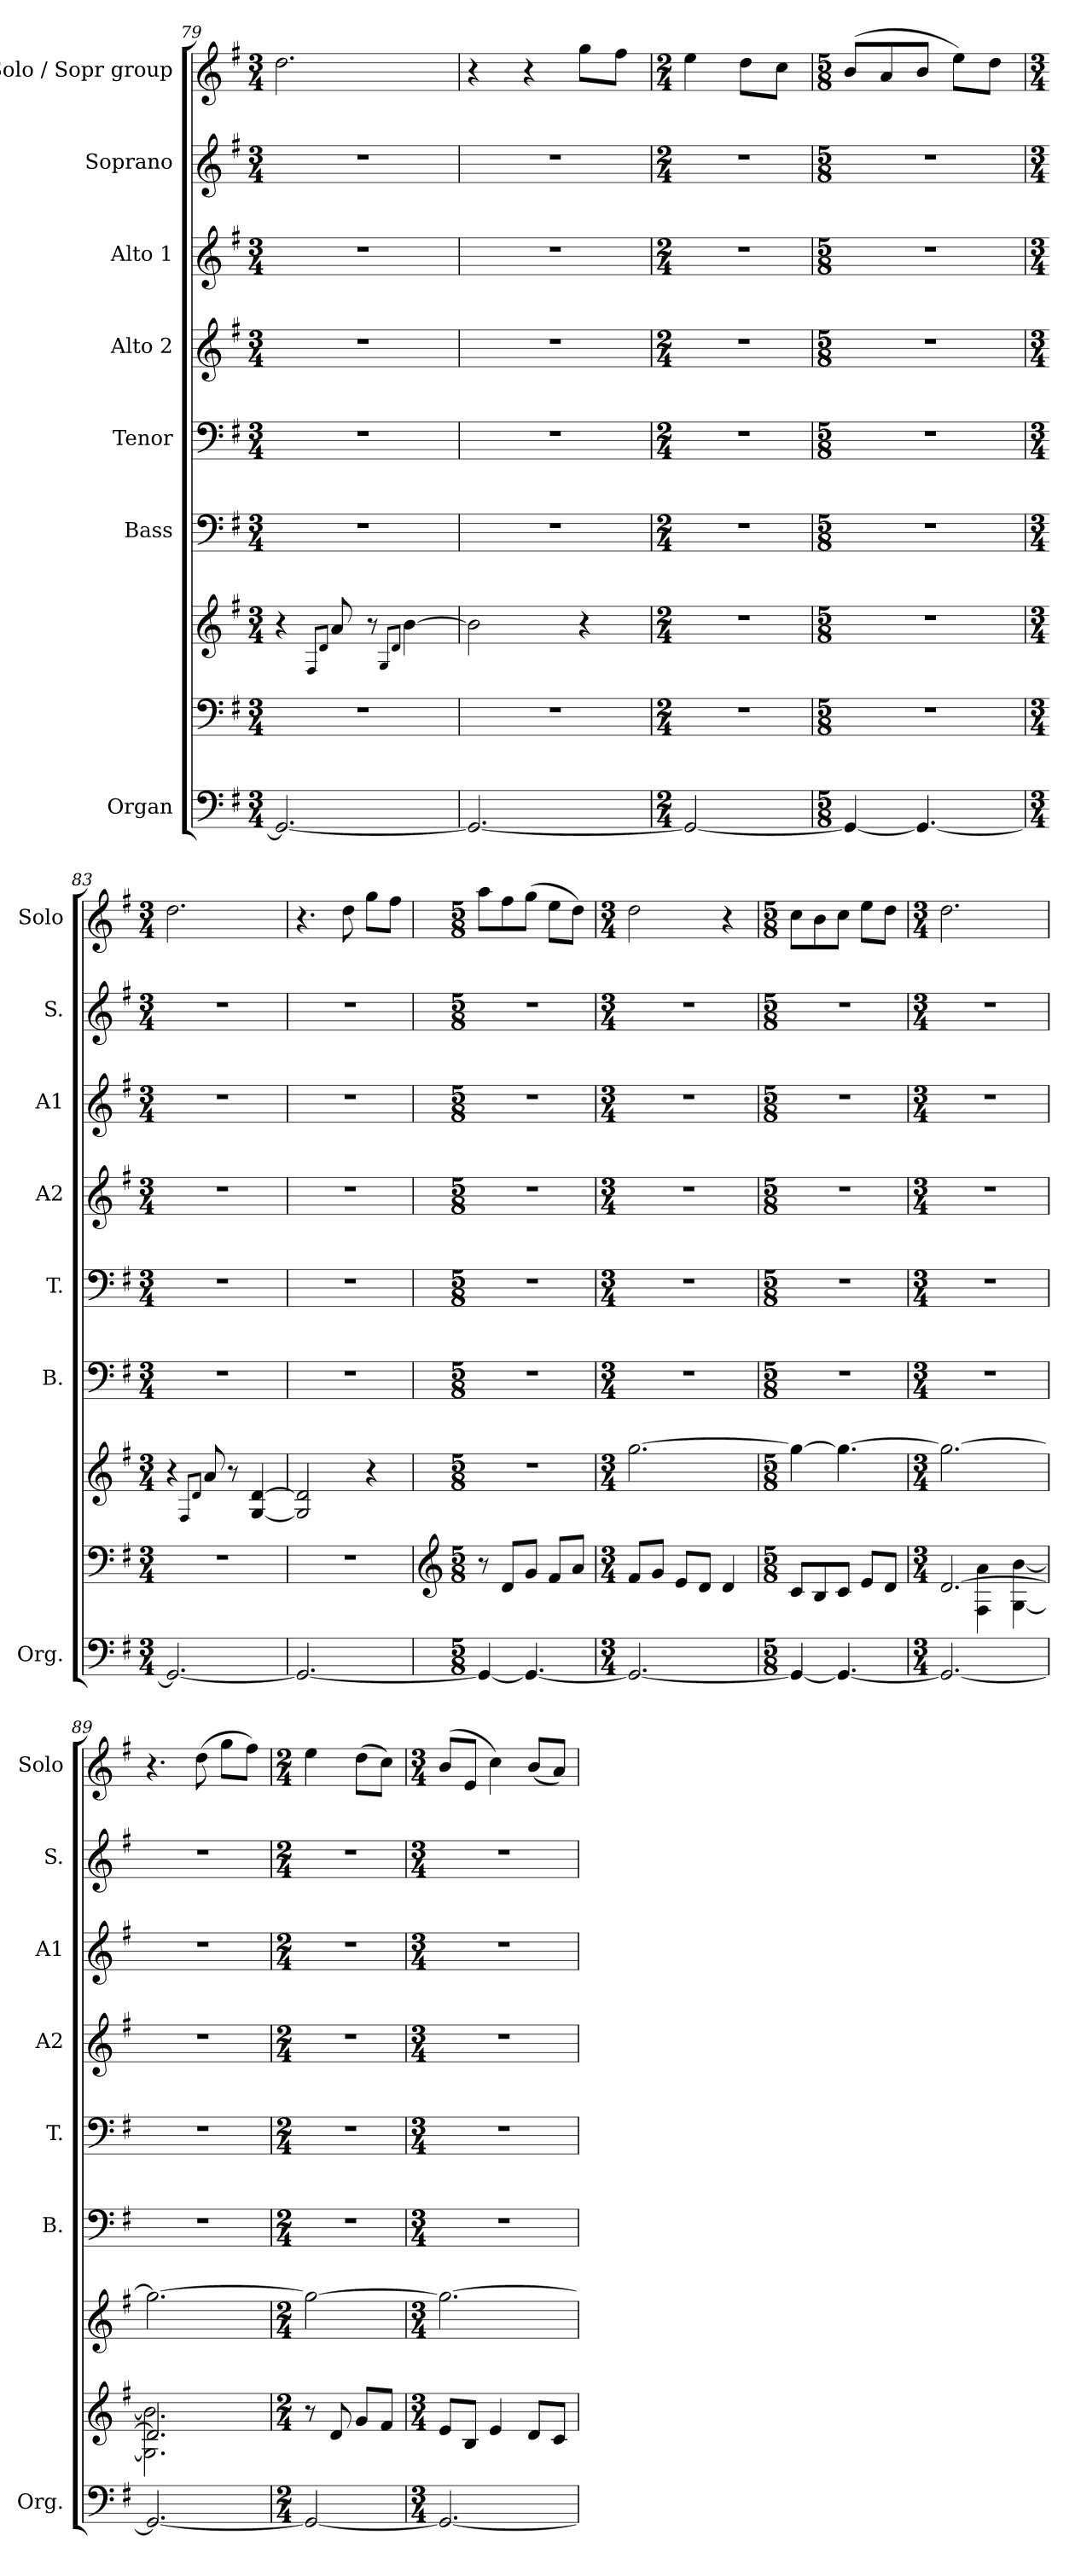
**kern	**kern	**kern	**kern	**kern	**kern	**kern	**kern	**kern
*part7	*part7	*part7	*part6	*part5	*part4	*part3	*part2	*part1
*staff9	*staff8	*staff7	*staff6	*staff5	*staff4	*staff3	*staff2	*staff1
*I"Organ	*	*	*I"Bass	*I"Tenor	*I"Alto 2	*I"Alto 1	*I"Soprano	*I"Solo / Sopr group
*I'Org.	*	*	*I'B.	*I'T.	*I'A2	*I'A1	*I'S.	*I'Solo
*clefF4	*clefF4	*clefG2	*clefF4	*clefF4	*clefG2	*clefG2	*clefG2	*clefG2
*k[f#]	*k[f#]	*k[f#]	*k[f#]	*k[f#]	*k[f#]	*k[f#]	*k[f#]	*k[f#]
*M3/4	*M3/4	*M3/4	*M3/4	*M3/4	*M3/4	*M3/4	*M3/4	*M3/4
=79	=79	=79	=79	=79	=79	=79	=79	=79
2.GG/_	2.r	4r	2.r	2.r	2.r	2.r	2.r	2.dd\
.	.	8qF#/L	.	.	.	.	.	.
.	.	8qd/J	.	.	.	.	.	.
.	.	8a/	.	.	.	.	.	.
.	.	8r	.	.	.	.	.	.
.	.	8qG/L	.	.	.	.	.	.
.	.	8qd/J	.	.	.	.	.	.
.	.	[4b\	.	.	.	.	.	.
=80	=80	=80	=80	=80	=80	=80	=80	=80
2.GG/_	2.r	2b\]	2.r	2.r	2.r	2.r	2.r	4r
.	.	.	.	.	.	.	.	4r
.	.	4r	.	.	.	.	.	8gg\L
.	.	.	.	.	.	.	.	8ff#\J
=81	=81	=81	=81	=81	=81	=81	=81	=81
*M2/4	*M2/4	*M2/4	*M2/4	*M2/4	*M2/4	*M2/4	*M2/4	*M2/4
2GG/_	2r	2r	2r	2r	2r	2r	2r	4ee\
.	.	.	.	.	.	.	.	8dd\L
.	.	.	.	.	.	.	.	8cc\J
=82	=82	=82	=82	=82	=82	=82	=82	=82
*M5/8	*M5/8	*M5/8	*M5/8	*M5/8	*M5/8	*M5/8	*M5/8	*M5/8
4GG/_	8%5r	8%5r	8%5r	8%5r	8%5r	8%5r	8%5r	(>8b/L
.	.	.	.	.	.	.	.	8a/
4.GG/_	.	.	.	.	.	.	.	8b/J
.	.	.	.	.	.	.	.	8ee\L)
.	.	.	.	.	.	.	.	8dd\J
=83	=83	=83	=83	=83	=83	=83	=83	=83
*M3/4	*M3/4	*M3/4	*M3/4	*M3/4	*M3/4	*M3/4	*M3/4	*M3/4
2.GG/_	2.r	4r	2.r	2.r	2.r	2.r	2.r	2.dd\
.	.	8qF#/L	.	.	.	.	.	.
.	.	8qd/J	.	.	.	.	.	.
.	.	8a/	.	.	.	.	.	.
.	.	8r	.	.	.	.	.	.
.	.	[4G/ [4d/	.	.	.	.	.	.
=84	=84	=84	=84	=84	=84	=84	=84	=84
2.GG/_	2.r	2G/] 2d/]	2.r	2.r	2.r	2.r	2.r	4.r
.	.	.	.	.	.	.	.	8dd\
.	.	4r	.	.	.	.	.	8gg\L
.	.	.	.	.	.	.	.	8ff#\J
=85	=85	=85	=85	=85	=85	=85	=85	=85
*	*clefG2	*	*	*	*	*	*	*
*M5/8	*M5/8	*M5/8	*M5/8	*M5/8	*M5/8	*M5/8	*M5/8	*M5/8
4GG/_	8r	8%5r	8%5r	8%5r	8%5r	8%5r	8%5r	8aa\L
.	8d/L	.	.	.	.	.	.	8ff#\
4.GG/_	8g/J	.	.	.	.	.	.	(>8gg\J
.	8f#/L	.	.	.	.	.	.	8ee\L
.	8a/J	.	.	.	.	.	.	8dd\J)
=86	=86	=86	=86	=86	=86	=86	=86	=86
*M3/4	*M3/4	*M3/4	*M3/4	*M3/4	*M3/4	*M3/4	*M3/4	*M3/4
2.GG/_	8f#/L	[2.gg\	2.r	2.r	2.r	2.r	2.r	2dd\
.	8g/J	.	.	.	.	.	.	.
.	8e/L	.	.	.	.	.	.	.
.	8d/J	.	.	.	.	.	.	.
.	4d/	.	.	.	.	.	.	4r
=87	=87	=87	=87	=87	=87	=87	=87	=87
*M5/8	*M5/8	*M5/8	*M5/8	*M5/8	*M5/8	*M5/8	*M5/8	*M5/8
4GG/_	8c/L	4gg\_	8%5r	8%5r	8%5r	8%5r	8%5r	8cc\L
.	8B/	.	.	.	.	.	.	8b\
4.GG/_	8c/J	4.gg\_	.	.	.	.	.	8cc\J
.	8e/L	.	.	.	.	.	.	8ee\L
.	8d/J	.	.	.	.	.	.	8dd\J
=88	=88	=88	=88	=88	=88	=88	=88	=88
*M3/4	*M3/4	*M3/4	*M3/4	*M3/4	*M3/4	*M3/4	*M3/4	*M3/4
*	*^	*	*	*	*	*	*	*
2.GG/_	[2.d/	4ryy	2.gg\_	2.r	2.r	2.r	2.r	2.r	2.dd\
.	.	4F#\ 4a\	.	.	.	.	.	.	.
.	.	[4G\ [4b\	.	.	.	.	.	.	.
=89	=89	=89	=89	=89	=89	=89	=89	=89	=89
2.GG/_	2.d/]	2.G\] 2.b\]	2.gg\_	2.r	2.r	2.r	2.r	2.r	4.r
.	.	.	.	.	.	.	.	.	(>8dd\
.	.	.	.	.	.	.	.	.	8gg\L
.	.	.	.	.	.	.	.	.	8ff#\J)
*	*v	*v	*	*	*	*	*	*	*
=90	=90	=90	=90	=90	=90	=90	=90	=90
*M2/4	*M2/4	*M2/4	*M2/4	*M2/4	*M2/4	*M2/4	*M2/4	*M2/4
2GG/_	8r	2gg\_	2r	2r	2r	2r	2r	4ee\
.	8d/	.	.	.	.	.	.	.
.	8g/L	.	.	.	.	.	.	(>8dd\L
.	8f#/J	.	.	.	.	.	.	8cc\J)
=91	=91	=91	=91	=91	=91	=91	=91	=91
*M3/4	*M3/4	*M3/4	*M3/4	*M3/4	*M3/4	*M3/4	*M3/4	*M3/4
2.GG/_	8e/L	2.gg\_	2.r	2.r	2.r	2.r	2.r	(>8b/L
.	8B/J	.	.	.	.	.	.	8e/J
.	4e/	.	.	.	.	.	.	4cc\)
.	8d/L	.	.	.	.	.	.	(<8b/L
.	8c/J	.	.	.	.	.	.	8a/J)
=	=	=	=	=	=	=	=	=
*-	*-	*-	*-	*-	*-	*-	*-	*-
